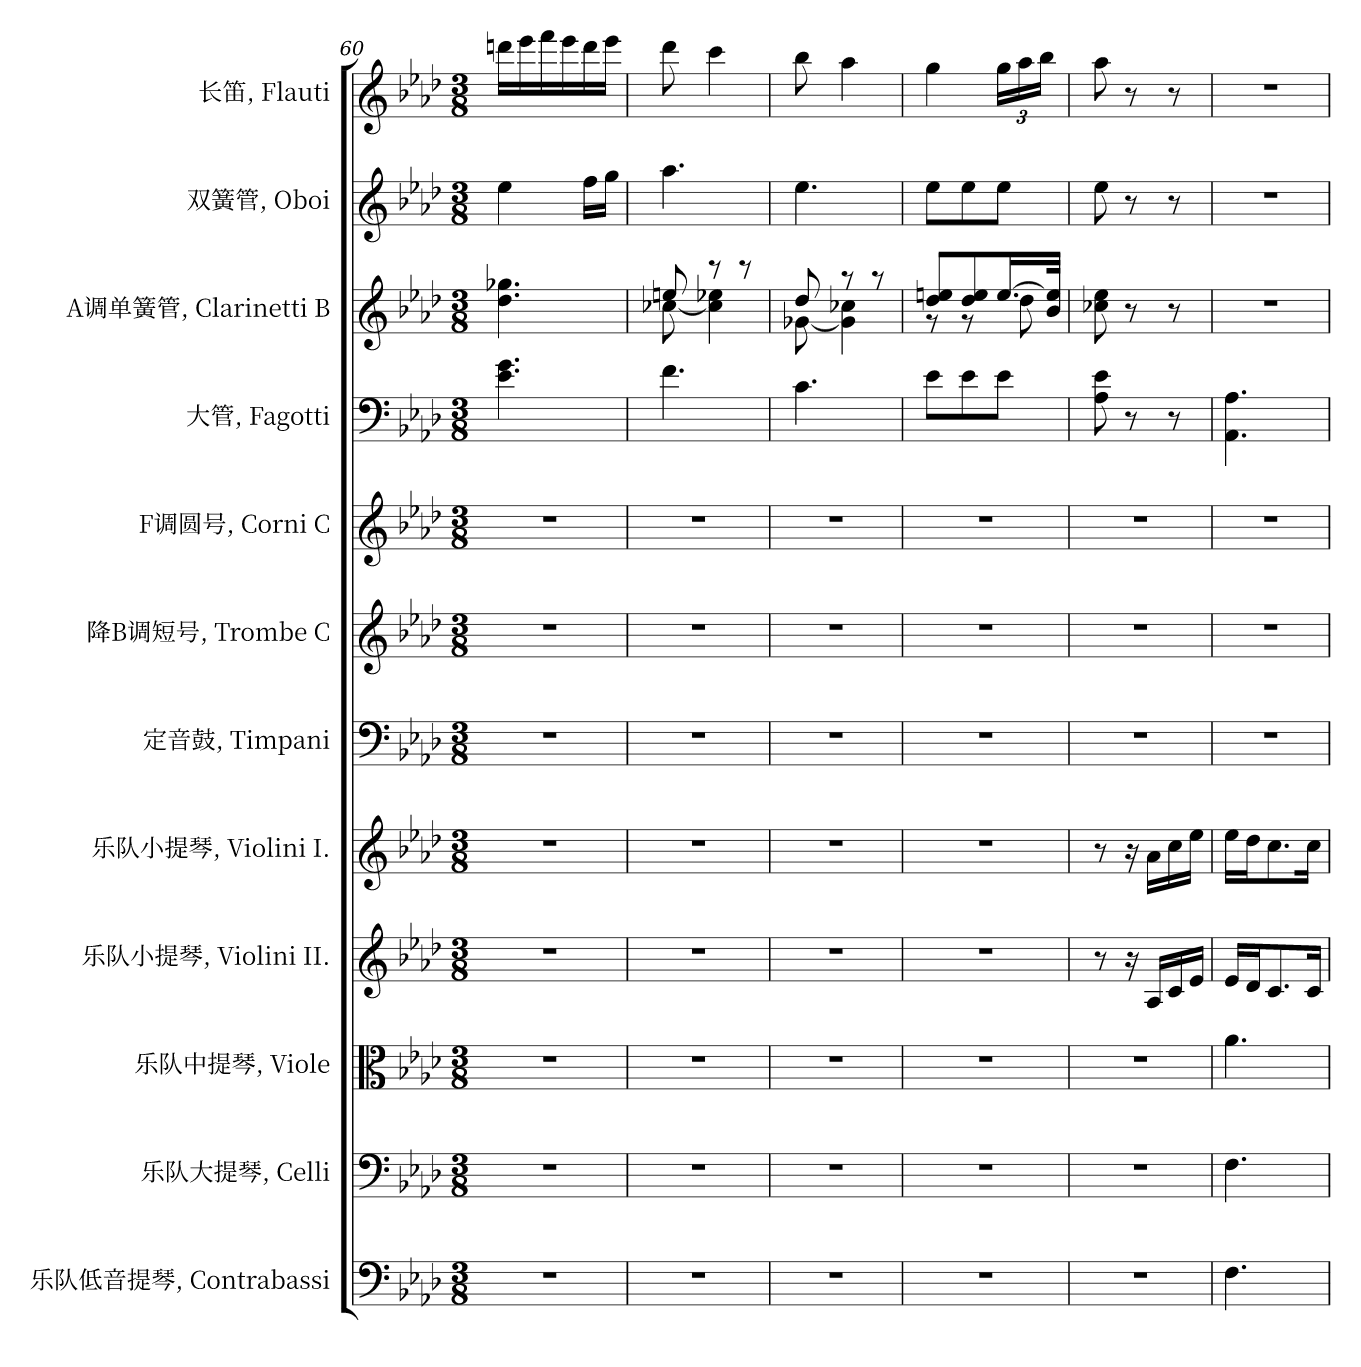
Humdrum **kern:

**kern	**kern	**kern	**kern	**kern	**kern	**kern	**kern	**kern	**kern	**kern	**kern
*part12	*part11	*part10	*part9	*part8	*part7	*part6	*part5	*part4	*part3	*part2	*part1
*staff12	*staff11	*staff10	*staff9	*staff8	*staff7	*staff6	*staff5	*staff4	*staff3	*staff2	*staff1
*I"乐队低音提琴, Contrabassi	*I"乐队大提琴, Celli	*I"乐队中提琴, Viole	*I"乐队小提琴, Violini II.	*I"乐队小提琴, Violini I.	*I"定音鼓, Timpani	*I"降B调短号, Trombe C	*I"F调圆号, Corni C	*I"大管, Fagotti	*I"A调单簧管, Clarinetti B	*I"双簧管, Oboi	*I"长笛, Flauti
*I'Cbs.	*	*	*	*	*I'Timp.	*	*	*	*I'A Cl.	*I'Ob.	*I'Fl.
*clefF4	*clefF4	*clefC3	*clefG2	*clefG2	*clefF4	*clefG2	*clefG2	*clefF4	*clefG2	*clefG2	*clefG2
*ITrd7c12	*	*	*	*	*	*ITrd1c2	*ITrd4c7	*	*ITrd2c3	*	*
*k[b-e-a-d-]	*k[b-e-a-d-]	*k[b-e-a-d-]	*k[b-e-a-d-]	*k[b-e-a-d-]	*k[b-e-a-d-]	*k[b-e-a-d-g-c-]	*k[b-e-a-d-g-]	*k[b-e-a-d-]	*k[b-]	*k[b-e-a-d-]	*k[b-e-a-d-]
*M3/8	*M3/8	*M3/8	*M3/8	*M3/8	*M3/8	*M3/8	*M3/8	*M3/8	*M3/8	*M3/8	*M3/8
=60	=60	=60	=60	=60	=60	=60	=60	=60	=60	=60	=60
4.r	4.r	4.r	4.r	4.r	4.r	4.r	4.r	4.e-\ 4.g\	4.b-\ 4.ee-X\	4ee-\	16dddn\LL
.	.	.	.	.	.	.	.	.	.	.	16eee-\
.	.	.	.	.	.	.	.	.	.	.	16fff\
.	.	.	.	.	.	.	.	.	.	.	16eee-\
.	.	.	.	.	.	.	.	.	.	16ff\LL	16ddd\
.	.	.	.	.	.	.	.	.	.	16gg\JJ	16eee-\JJ
=61	=61	=61	=61	=61	=61	=61	=61	=61	=61	=61	=61
*	*	*	*	*	*	*	*	*	*^	*	*
4.r	4.r	4.r	4.r	4.r	4.r	4.r	4.r	4.f\	8cc#X/	[8a-X\	4.aa-\	8ddd-\
.	.	.	.	.	.	.	.	.	8r	4a-\] 4ccn\	.	4ccc\
.	.	.	.	.	.	.	.	.	8r	.	.	.
=62	=62	=62	=62	=62	=62	=62	=62	=62	=62	=62	=62	=62
4.r	4.r	4.r	4.r	4.r	4.r	4.r	4.r	4.c\	8b-/	[8e-X\	4.ee-\	8bb-\
.	.	.	.	.	.	.	.	.	8r	4e-\] 4a-X\	.	4aa-\
.	.	.	.	.	.	.	.	.	8r	.	.	.
=63	=63	=63	=63	=63	=63	=63	=63	=63	=63	=63	=63	=63
4.r	4.r	4.r	4.r	4.r	4.r	4.r	4.r	8e-\L	8b-/ 8cc#X/L	8r	8ee-\L	4gg\
.	.	.	.	.	.	.	.	8e-\	8b-/ 8cc#/	8r	8ee-\	.
*	*	*	*	*	*	*	*	*	*	*	*	*Xbrackettup
.	.	.	.	.	.	.	.	8e-\J	[16.cc#/L	8b-\	8ee-\J	24gg\LL
.	.	.	.	.	.	.	.	.	.	.	.	24aa-\
.	.	.	.	.	.	.	.	.	.	.	.	24bb-\JJ
.	.	.	.	.	.	.	.	.	32g/ 32cc#/]JJk	.	.	.
*	*	*	*	*	*	*	*	*	*v	*v	*	*
!!LO:PB:g=z
=64	=64	=64	=64	=64	=64	=64	=64	=64	=64	=64	=64
4.r	4.r	4.r	8r	8r	4.r	4.r	4.r	8A-\ 8e-\	8a-X\ 8cc\	8ee-\	8aa-\
.	.	.	16r	16r	.	.	.	8r	8r	8r	8r
.	.	.	16A-/LL	16a-\LL	.	.	.	.	.	.	.
.	.	.	16c/	16cc\	.	.	.	8r	8r	8r	8r
.	.	.	16e-/JJ	16ee-\JJ	.	.	.	.	.	.	.
=65	=65	=65	=65	=65	=65	=65	=65	=65	=65	=65	=65
4.FF\	4.F\	4.a-\	16e-/LL	16ee-\LL	4.r	4.r	4.r	4.AA-\ 4.A-\	4.r	4.r	4.r
.	.	.	16d-/J	16dd-\J	.	.	.	.	.	.	.
.	.	.	8.c/	8.cc\	.	.	.	.	.	.	.
.	.	.	16c/Jk	16cc\Jk	.	.	.	.	.	.	.
=	=	=	=	=	=	=	=	=	=	=	=
*-	*-	*-	*-	*-	*-	*-	*-	*-	*-	*-	*-
